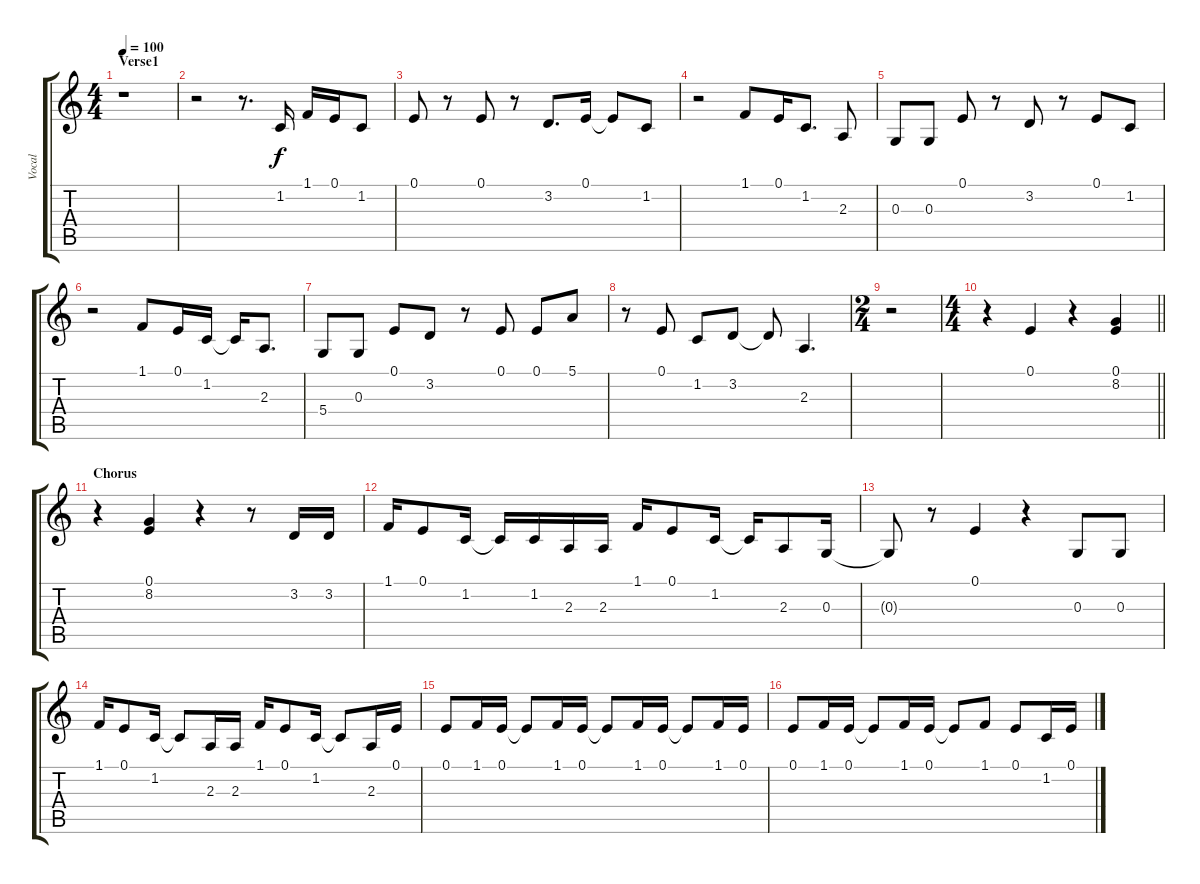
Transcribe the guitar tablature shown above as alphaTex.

\track ("Vocal" "Vocal") {instrument flute}
\staff {score tabs}
\tuning (E4 B3 G3 D3 A2 E2) {hide}
\ts (4 4)
\section ("" "Verse1")
\tempo 100
\clef g2
\ks c
r.1{dy f instrument flute} |
r.2 r.8{d} 1.2.16 1.1.16 0.1.16 1.2.8 |
0.1.8 r.8 0.1.8 r.8 3.2.8{d} 0.1.16 0.1{t}.8 1.2.8 |
r.2 1.1.8 0.1.16 1.2.8{d} 2.3.8 |
0.3.8 0.3.8 0.1.8 r.8 3.2.8 r.8 0.1.8 1.2.8 |
r.2 1.1.8 0.1.16 1.2.16 1.2{t}.16 2.3.8{d} |
5.4.8 0.3.8 0.1.8 3.2.8 r.8 0.1.8 0.1.8 5.1.8 |
r.8 0.1.8 1.2.8 3.2.8 3.2{t}.8 2.3.4{d} |
\ts (2 4)
r.2 |
\ts (4 4)
\barLineRight lightlight
r.4 0.1.4 r.4 (0.1 8.2).4 |
\section ("" "Chorus")
r.4 (0.1 8.2).4 r.4 r.8 3.2.16 3.2.16 |
1.1.16 0.1.8 1.2.16 1.2{t}.16 1.2.16 2.3.16 2.3.16 1.1.16 0.1.8 1.2.16 1.2{t}.16 2.3.8 0.3.16 |
0.3{t}.8 r.8 0.1.4 r.4 0.3.8 0.3.8 |
1.1.16 0.1.8 1.2.16 1.2{t}.8 2.3.16 2.3.16 1.1.16 0.1.8 1.2.16 1.2{t}.8 2.3.16 0.1.16 |
0.1.8 1.1.16 0.1.16 0.1{t}.8 1.1.16 0.1.16 0.1{t}.8 1.1.16 0.1.16 0.1{t}.8 1.1.16 0.1.16 |
0.1.8 1.1.16 0.1.16 0.1{t}.8 1.1.16 0.1.16 0.1{t}.8 1.1.8 0.1.8 1.2.16 0.1.16
